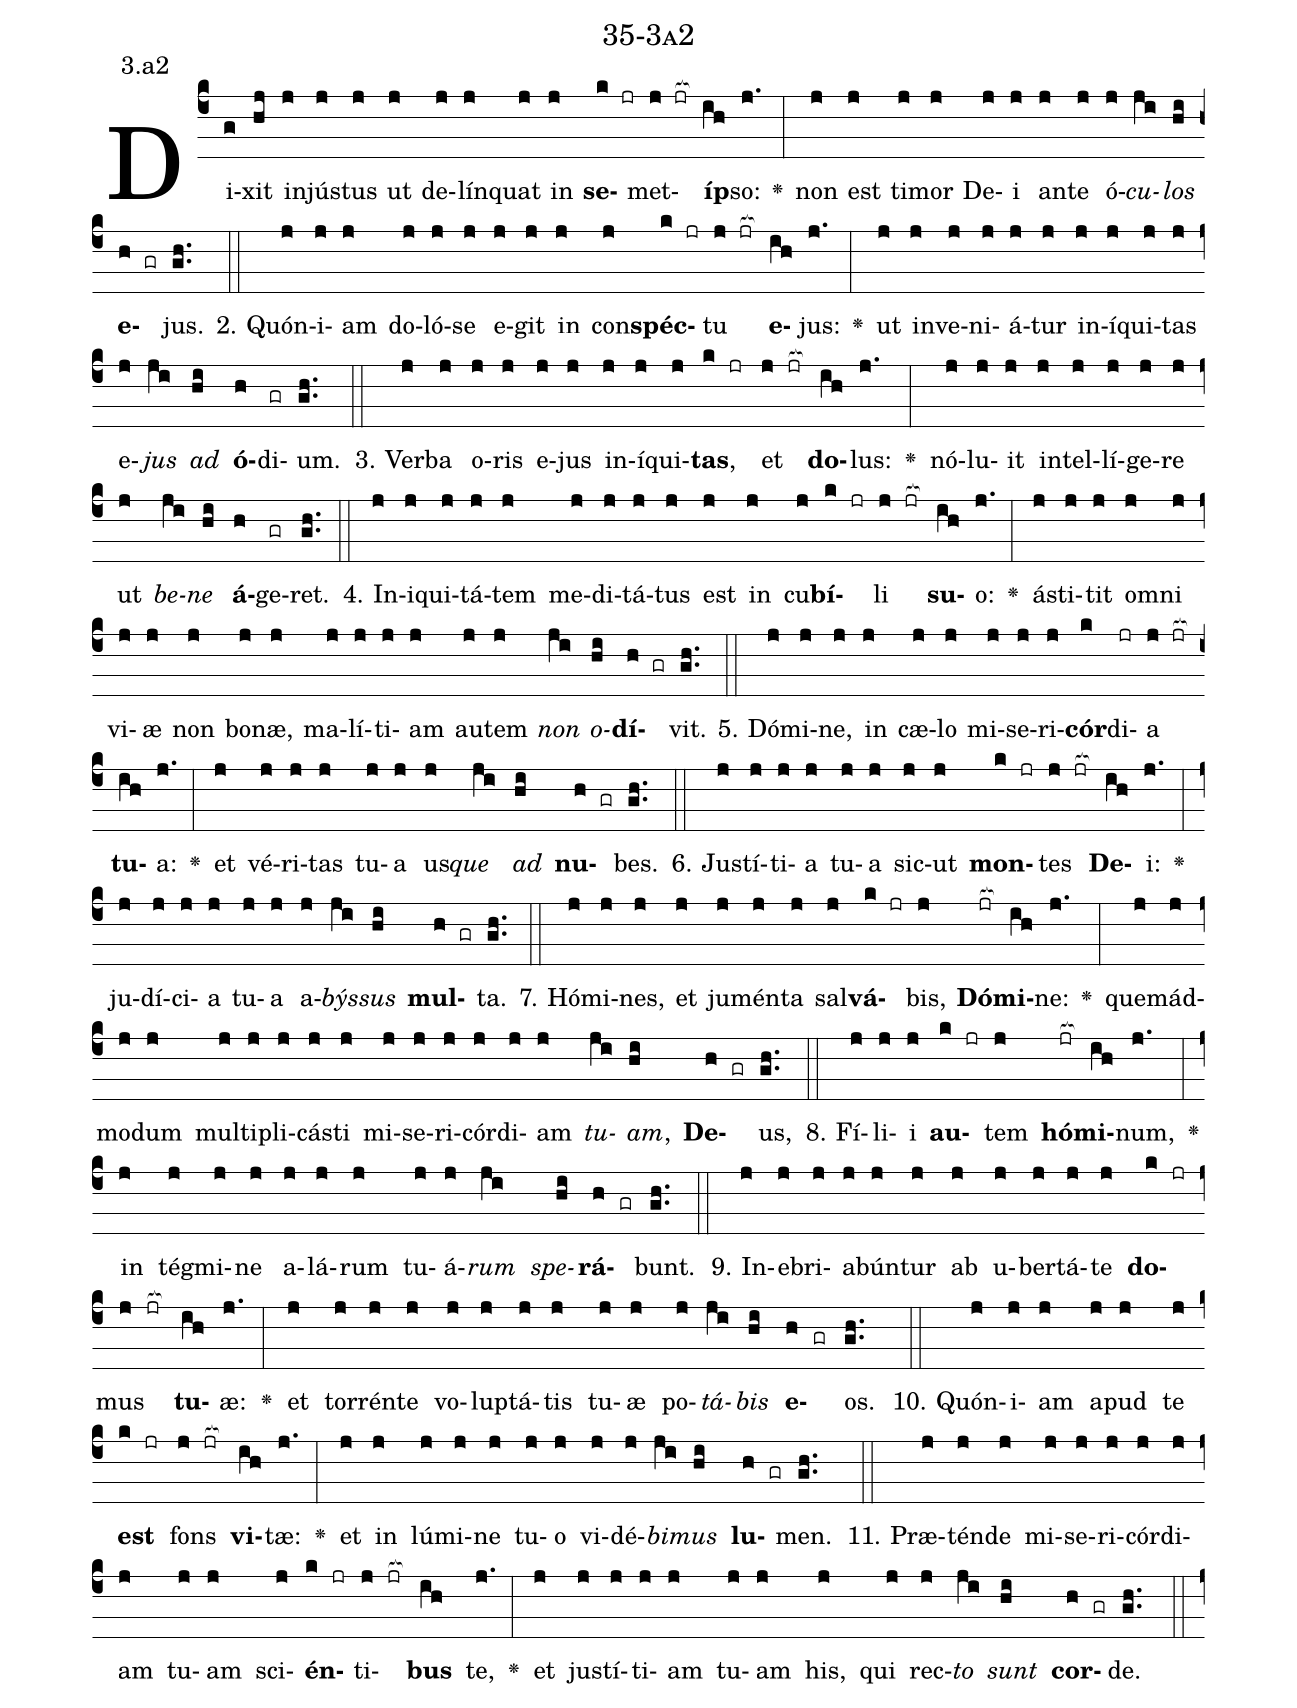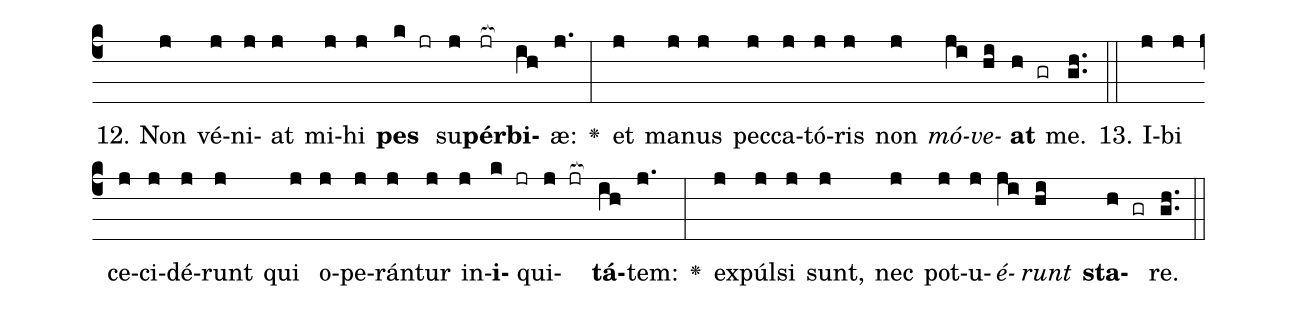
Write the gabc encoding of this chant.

name: 35-3a2;
annotation: 3.a2;
%%
(c4)Di(g)xit(hj) in(j)jús(j)tus(j) ut(j) de(j)lín(j)quat(j) in(j) <b>se</b>(k jr)met(j jr[ocb:1{])<b>íp</b>(ih[ocb:0}])so:(j.) <v>\greheightstar</v>(:) non(j) est(j) ti(j)mor(j) De(j)i(j) an(j)te(j) ó(j)<i>cu</i>(ji)<i>los</i>(hi) <b>e</b>(h gr)jus.(gh..) (::)
2. Quón(j)i(j)am(j) do(j)ló(j)se(j) e(j)git(j) in(j) con(j)<b>spéc</b>(k jr)tu(j jr[ocb:1{]) <b>e</b>(ih[ocb:0}])jus:(j.) <v>\greheightstar</v>(:) ut(j) in(j)ve(j)ni(j)á(j)tur(j) in(j)í(j)qui(j)tas(j) e(j)<i>jus</i>(ji) <i>ad</i>(hi) <b>ó</b>(h)di(gr)um.(gh..) (::)
3. Ver(j)ba(j) o(j)ris(j) e(j)jus(j) in(j)í(j)qui(j)<b>tas</b>,(k jr) et(j jr[ocb:1{]) <b>do</b>(ih[ocb:0}])lus:(j.) <v>\greheightstar</v>(:) nó(j)lu(j)it(j) in(j)tel(j)lí(j)ge(j)re(j) ut(j) <i>be</i>(ji)<i>ne</i>(hi) <b>á</b>(h)ge(gr)ret.(gh..) (::)
4. In(j)i(j)qui(j)tá(j)tem(j) me(j)di(j)tá(j)tus(j) est(j) in(j) cu(j)<b>bí</b>(k jr)li(j jr[ocb:1{]) <b>su</b>(ih[ocb:0}])o:(j.) <v>\greheightstar</v>(:) á(j)sti(j)tit(j) om(j)ni(j) vi(j)æ(j) non(j) bo(j)næ,(j) ma(j)lí(j)ti(j)am(j) au(j)tem(j) <i>non</i>(ji) <i>o</i>(hi)<b>dí</b>(h gr)vit.(gh..) (::)
5. Dó(j)mi(j)ne,(j) in(j) cæ(j)lo(j) mi(j)se(j)ri(j)<b>cór</b>(k)di(jr)a(j jr[ocb:1{]) <b>tu</b>(ih[ocb:0}])a:(j.) <v>\greheightstar</v>(:) et(j) vé(j)ri(j)tas(j) tu(j)a(j) us(j)<i>que</i>(ji) <i>ad</i>(hi) <b>nu</b>(h gr)bes.(gh..) (::)
6. Jus(j)tí(j)ti(j)a(j) tu(j)a(j) sic(j)ut(j) <b>mon</b>(k jr)tes(j jr[ocb:1{]) <b>De</b>(ih[ocb:0}])i:(j.) <v>\greheightstar</v>(:) ju(j)dí(j)ci(j)a(j) tu(j)a(j) a(j)<i>býs</i>(ji)<i>sus</i>(hi) <b>mul</b>(h gr)ta.(gh..) (::)
7. Hó(j)mi(j)nes,(j) et(j) ju(j)mén(j)ta(j) sal(j)<b>vá</b>(k jr)bis,(j) <b>Dó</b>(jr[ocb:1{])<b>mi</b>(ih[ocb:0}])ne:(j.) <v>\greheightstar</v>(:) quem(j)ád(j)mo(j)dum(j) mul(j)ti(j)pli(j)cás(j)ti(j) mi(j)se(j)ri(j)cór(j)di(j)am(j) <i>tu</i>(ji)<i>am</i>,(hi) <b>De</b>(h gr)us,(gh..) (::)
8. Fí(j)li(j)i(j) <b>au</b>(k jr)tem(j) <b>hó</b>(jr[ocb:1{])<b>mi</b>(ih[ocb:0}])num,(j.) <v>\greheightstar</v>(:) in(j) tég(j)mi(j)ne(j) a(j)lá(j)rum(j) tu(j)á(j)<i>rum</i>(ji) <i>spe</i>(hi)<b>rá</b>(h gr)bunt.(gh..) (::)
9. In(j)e(j)bri(j)a(j)bún(j)tur(j) ab(j) u(j)ber(j)tá(j)te(j) <b>do</b>(k jr)mus(j jr[ocb:1{]) <b>tu</b>(ih[ocb:0}])æ:(j.) <v>\greheightstar</v>(:) et(j) tor(j)rén(j)te(j) vo(j)lup(j)tá(j)tis(j) tu(j)æ(j) po(j)<i>tá</i>(ji)<i>bis</i>(hi) <b>e</b>(h gr)os.(gh..) (::)
10. Quón(j)i(j)am(j) a(j)pud(j) te(j) <b>est</b>(k jr) fons(j jr[ocb:1{]) <b>vi</b>(ih[ocb:0}])tæ:(j.) <v>\greheightstar</v>(:) et(j) in(j) lú(j)mi(j)ne(j) tu(j)o(j) vi(j)dé(j)<i>bi</i>(ji)<i>mus</i>(hi) <b>lu</b>(h gr)men.(gh..) (::)
11. Præ(j)tén(j)de(j) mi(j)se(j)ri(j)cór(j)di(j)am(j) tu(j)am(j) sci(j)<b>én</b>(k jr)ti(j jr[ocb:1{])<b>bus</b>(ih[ocb:0}]) te,(j.) <v>\greheightstar</v>(:) et(j) jus(j)tí(j)ti(j)am(j) tu(j)am(j) his,(j) qui(j) rec(j)<i>to</i>(ji) <i>sunt</i>(hi) <b>cor</b>(h gr)de.(gh..) (::)
12. Non(j) vé(j)ni(j)at(j) mi(j)hi(j) <b>pes</b>(k jr) su(j)<b>pér</b>(jr[ocb:1{])<b>bi</b>(ih[ocb:0}])æ:(j.) <v>\greheightstar</v>(:) et(j) ma(j)nus(j) pec(j)ca(j)tó(j)ris(j) non(j) <i>mó</i>(ji)<i>ve</i>(hi)<b>at</b>(h gr) me.(gh..) (::)
13. I(j)bi(j) ce(j)ci(j)dé(j)runt(j) qui(j) o(j)pe(j)rán(j)tur(j) in(j)<b>i</b>(k jr)qui(j jr[ocb:1{])<b>tá</b>(ih[ocb:0}])tem:(j.) <v>\greheightstar</v>(:) ex(j)púl(j)si(j) sunt,(j) nec(j) pot(j)u(j)<i>é</i>(ji)<i>runt</i>(hi) <b>sta</b>(h gr)re.(gh..) (::)
